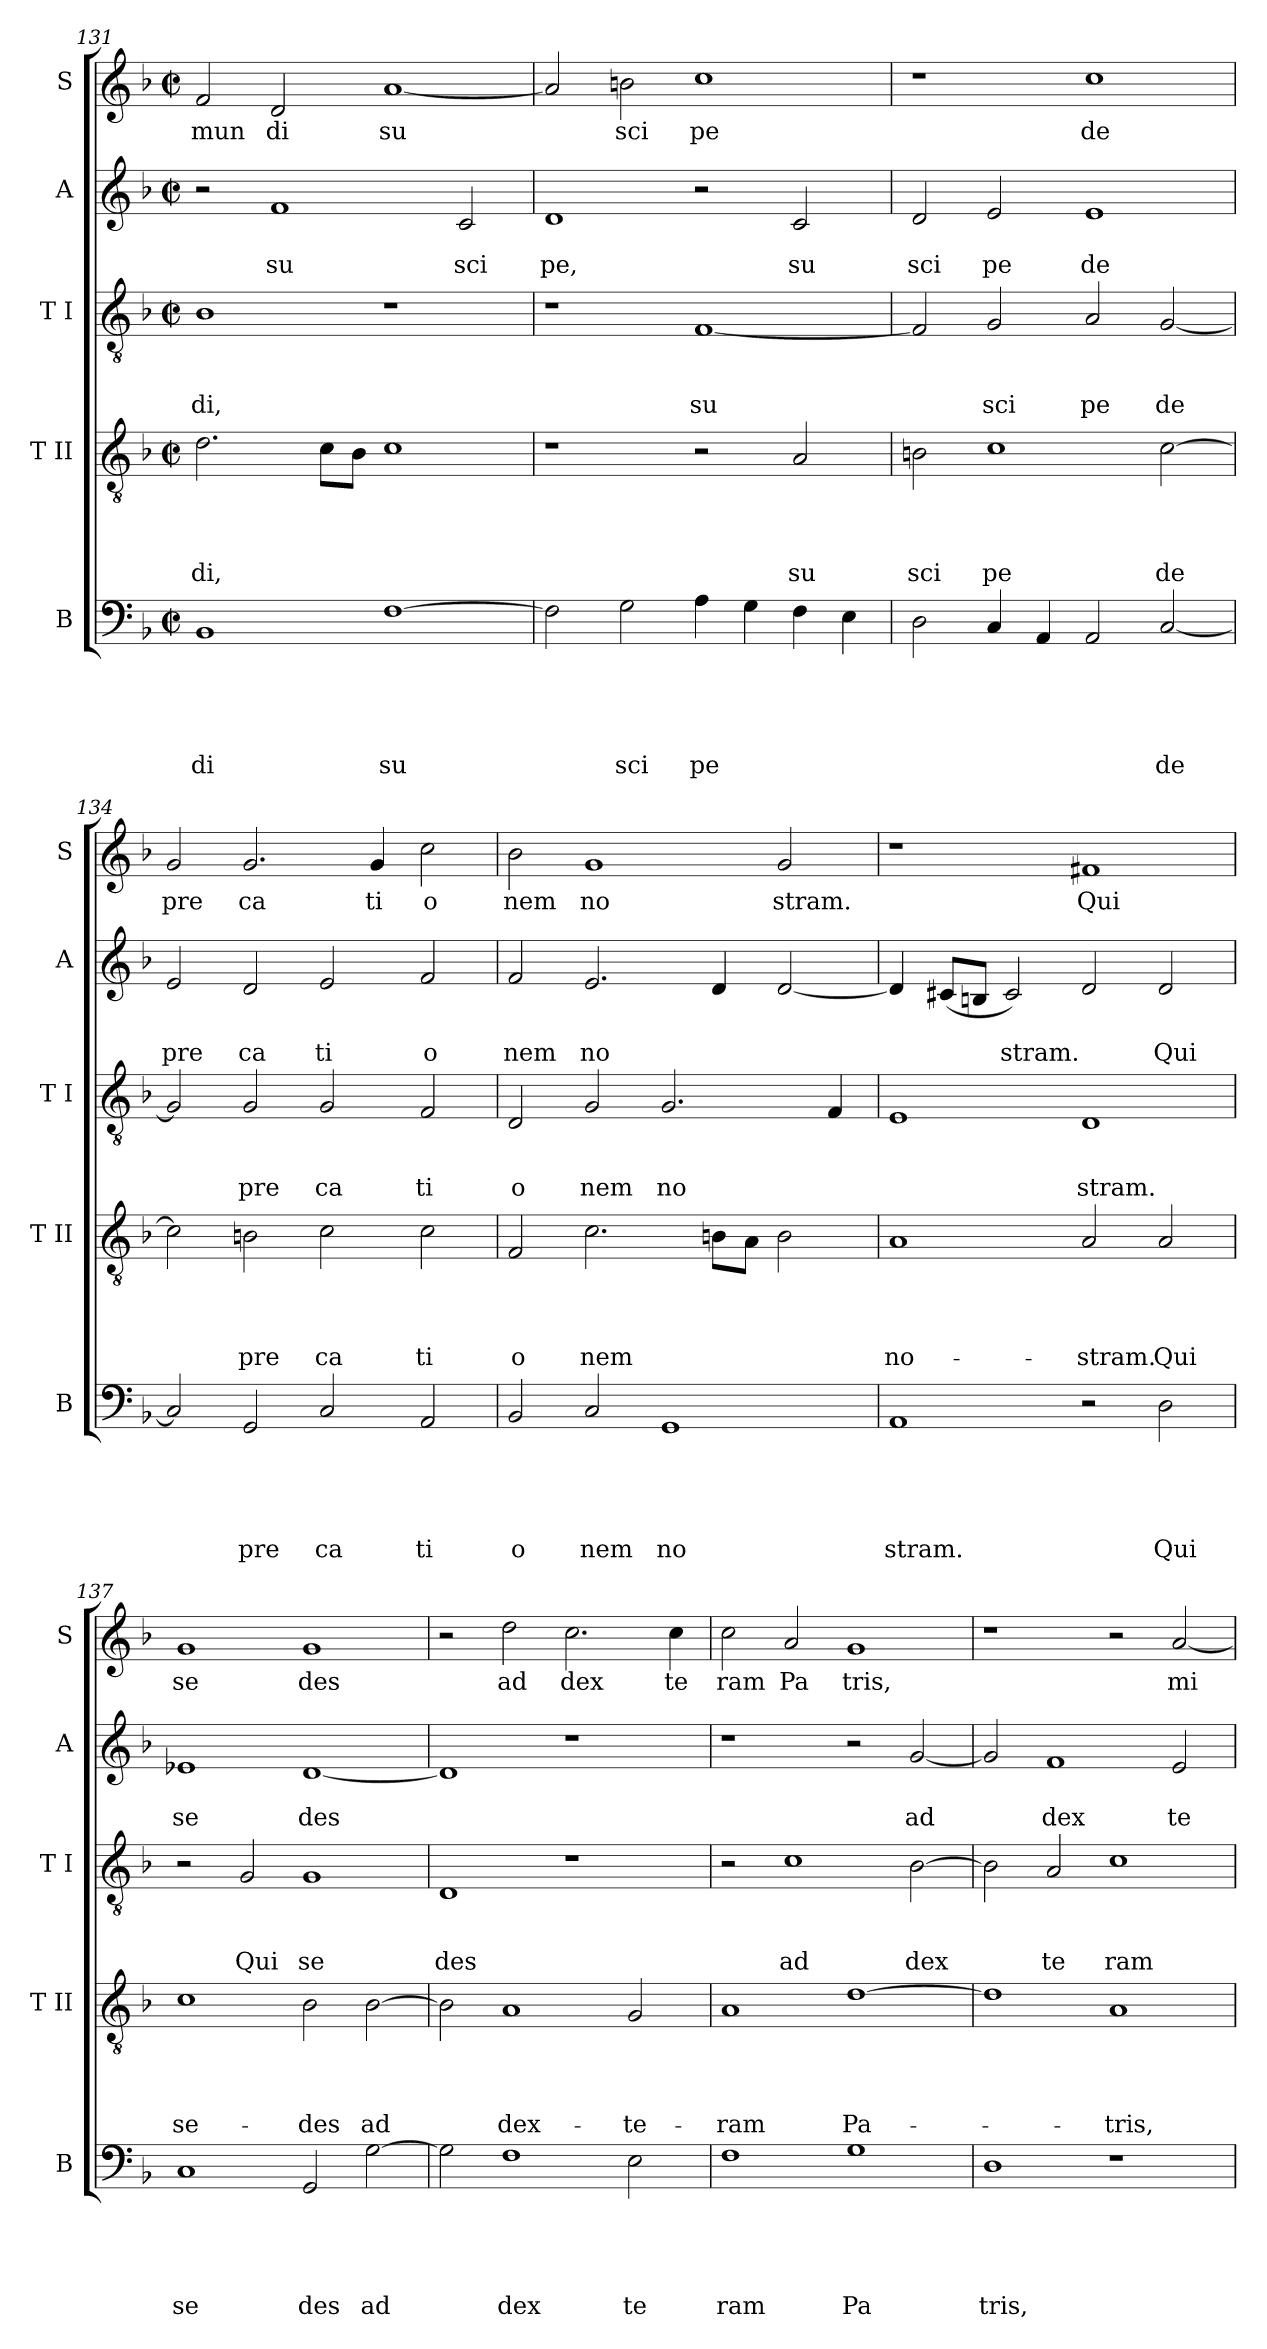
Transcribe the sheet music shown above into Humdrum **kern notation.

**kern	**text	**text	**text	**text	**text	**kern	**text	**text	**text	**text	**kern	**text	**text	**text	**kern	**text	**text	**kern	**text
*part5	*part5	*part5	*part5	*part5	*part5	*part4	*part4	*part4	*part4	*part4	*part3	*part3	*part3	*part3	*part2	*part2	*part2	*part1	*part1
*staff5	*staff5	*staff5	*staff5	*staff5	*staff5	*staff4	*staff4	*staff4	*staff4	*staff4	*staff3	*staff3	*staff3	*staff3	*staff2	*staff2	*staff2	*staff1	*staff1
*I"B	*	*	*	*	*	*I"T II	*	*	*	*	*I"T I	*	*	*	*I"A	*	*	*I"S	*
*I'B	*	*	*	*	*	*I'T II	*	*	*	*	*I'T I	*	*	*	*I'A	*	*	*I'S	*
*clefF4	*	*	*	*	*	*clefGv2	*	*	*	*	*clefGv2	*	*	*	*clefG2	*	*	*clefG2	*
*k[b-]	*	*	*	*	*	*k[b-]	*	*	*	*	*k[b-]	*	*	*	*k[b-]	*	*	*k[b-]	*
*F:	*	*	*	*	*	*F:	*	*	*	*	*F:	*	*	*	*F:	*	*	*F:	*
*M2/2	*	*	*	*	*	*M2/2	*	*	*	*	*M2/2	*	*	*	*M2/2	*	*	*M2/2	*
*met(c|)	*	*	*	*	*	*met(c|)	*	*	*	*	*met(c|)	*	*	*	*met(c|)	*	*	*met(c|)	*
=131	=131	=131	=131	=131	=131	=131	=131	=131	=131	=131	=131	=131	=131	=131	=131	=131	=131	=131	=131
!	!	!	!	!	!LO:LY:b	!	!	!	!	!LO:LY:b	!	!	!	!LO:LY:b	!	!	!	!	!LO:LY:b
1BB-	.	.	.	.	di	2.d\	.	.	.	di,	1B-	.	.	di,	2r	.	.	2f/	mun
!	!	!	!	!	!	!	!	!	!	!	!	!	!	!	!	!	!LO:LY:b	!	!LO:LY:b
.	.	.	.	.	.	.	.	.	.	.	.	.	.	.	1f	.	su	2d/	di
.	.	.	.	.	.	8c\L	.	.	.	.	.	.	.	.	.	.	.	.	.
.	.	.	.	.	.	8B-\J	.	.	.	.	.	.	.	.	.	.	.	.	.
!	!	!	!	!	!LO:LY:b	!	!	!	!	!	!	!	!	!	!	!	!	!	!LO:LY:b
[>1F	.	.	.	.	su	1c	.	.	.	.	1r	.	.	.	.	.	.	[<1a	su
!	!	!	!	!	!	!	!	!	!	!	!	!	!	!	!	!	!LO:LY:b	!	!
.	.	.	.	.	.	.	.	.	.	.	.	.	.	.	2c/	.	sci	.	.
=132	=132	=132	=132	=132	=132	=132	=132	=132	=132	=132	=132	=132	=132	=132	=132	=132	=132	=132	=132
!	!	!	!	!	!	!	!	!	!	!	!	!	!	!	!	!	!LO:LY:b	!	!
2F\]	.	.	.	.	.	1r	.	.	.	.	1r	.	.	.	1d	.	pe,	2a/]	.
!	!	!	!	!	!LO:LY:b	!	!	!	!	!	!	!	!	!	!	!	!	!	!LO:LY:b
2G\	.	.	.	.	sci	.	.	.	.	.	.	.	.	.	.	.	.	2bn\	sci
!	!	!	!	!	!LO:LY:b	!	!	!	!	!	!	!	!	!LO:LY:b	!	!	!	!	!LO:LY:b
4A\	.	.	.	.	pe	2r	.	.	.	.	[<1F	.	.	su	2r	.	.	1cc	pe
4G\	.	.	.	.	.	.	.	.	.	.	.	.	.	.	.	.	.	.	.
!	!	!	!	!	!	!	!	!	!	!LO:LY:b	!	!	!	!	!	!	!LO:LY:b	!	!
4F\	.	.	.	.	.	2A/	.	.	.	su	.	.	.	.	2c/	.	su	.	.
4E\	.	.	.	.	.	.	.	.	.	.	.	.	.	.	.	.	.	.	.
=133	=133	=133	=133	=133	=133	=133	=133	=133	=133	=133	=133	=133	=133	=133	=133	=133	=133	=133	=133
!	!	!	!	!	!	!	!	!	!	!LO:LY:b	!	!	!	!	!	!	!LO:LY:b	!	!
2D\	.	.	.	.	.	2Bn\	.	.	.	sci	2F/]	.	.	.	2d/	.	sci	1r	.
!	!	!	!	!	!	!	!	!	!	!LO:LY:b	!	!	!	!LO:LY:b	!	!	!LO:LY:b	!	!
4C/	.	.	.	.	.	1c	.	.	.	pe	2G/	.	.	sci	2e/	.	pe	.	.
4AA/	.	.	.	.	.	.	.	.	.	.	.	.	.	.	.	.	.	.	.
!	!	!	!	!	!	!	!	!	!	!	!	!	!	!LO:LY:b	!	!	!LO:LY:b	!	!LO:LY:b
2AA/	.	.	.	.	.	.	.	.	.	.	2A/	.	.	pe	1e	.	de	1cc	de
!	!	!	!	!	!LO:LY:b	!	!	!	!	!LO:LY:b	!	!	!	!LO:LY:b	!	!	!	!	!
[<2C/	.	.	.	.	de	[>2c\	.	.	.	de	[<2G/	.	.	de	.	.	.	.	.
=134	=134	=134	=134	=134	=134	=134	=134	=134	=134	=134	=134	=134	=134	=134	=134	=134	=134	=134	=134
!	!	!	!	!	!	!	!	!	!	!	!	!	!	!	!	!	!LO:LY:b	!	!LO:LY:b
2C/]	.	.	.	.	.	2c\]	.	.	.	.	2G/]	.	.	.	2e/	.	pre	2g/	pre
!	!	!	!	!	!LO:LY:b	!	!	!	!	!LO:LY:b	!	!	!	!LO:LY:b	!	!	!LO:LY:b	!	!LO:LY:b
2GG/	.	.	.	.	pre	2Bn\	.	.	.	pre	2G/	.	.	pre	2d/	.	ca	2.g/	ca
!	!	!	!	!	!LO:LY:b	!	!	!	!	!LO:LY:b	!	!	!	!LO:LY:b	!	!	!LO:LY:b	!	!
2C/	.	.	.	.	ca	2c\	.	.	.	ca	2G/	.	.	ca	2e/	.	ti	.	.
!	!	!	!	!	!	!	!	!	!	!	!	!	!	!	!	!	!	!	!LO:LY:b
.	.	.	.	.	.	.	.	.	.	.	.	.	.	.	.	.	.	4g/	ti
!	!	!	!	!	!LO:LY:b	!	!	!	!	!LO:LY:b	!	!	!	!LO:LY:b	!	!	!LO:LY:b	!	!LO:LY:b
2AA/	.	.	.	.	ti	2c\	.	.	.	ti	2F/	.	.	ti	2f/	.	o	2cc\	o
=135	=135	=135	=135	=135	=135	=135	=135	=135	=135	=135	=135	=135	=135	=135	=135	=135	=135	=135	=135
!	!	!	!	!	!LO:LY:b	!	!	!	!	!LO:LY:b	!	!	!	!LO:LY:b	!	!	!LO:LY:b	!	!LO:LY:b
2BB-/	.	.	.	.	o	2F/	.	.	.	o	2D/	.	.	o	2f/	.	nem	2b-\	nem
!	!	!	!	!	!LO:LY:b	!	!	!	!	!LO:LY:b	!	!	!	!LO:LY:b	!	!	!LO:LY:b	!	!LO:LY:b
2C/	.	.	.	.	nem	2.c\	.	.	.	nem	2G/	.	.	nem	2.e/	.	no	1g	no
!	!	!	!	!	!LO:LY:b	!	!	!	!	!	!	!	!	!LO:LY:b	!	!	!	!	!
1GG	.	.	.	.	no	.	.	.	.	.	2.G/	.	.	no	.	.	.	.	.
.	.	.	.	.	.	8B\L	.	.	.	.	.	.	.	.	4d/	.	.	.	.
.	.	.	.	.	.	8A\J	.	.	.	.	.	.	.	.	.	.	.	.	.
!	!	!	!	!	!	!	!	!	!	!	!	!	!	!	!	!	!	!	!LO:LY:b
.	.	.	.	.	.	2B\	.	.	.	.	.	.	.	.	[>2d/	.	.	2g/	stram.
.	.	.	.	.	.	.	.	.	.	.	4F/	.	.	.	.	.	.	.	.
!!LO:PB:g=z
=136	=136	=136	=136	=136	=136	=136	=136	=136	=136	=136	=136	=136	=136	=136	=136	=136	=136	=136	=136
!	!	!	!	!	!LO:LY:b	!	!	!	!	!LO:LY:b	!	!	!	!	!	!	!	!	!
1AA	.	.	.	.	stram.	1A	.	.	.	no-	1E	.	.	.	4d/]	.	.	1r	.
.	.	.	.	.	.	.	.	.	.	.	.	.	.	.	(<8c#/L	.	.	.	.
.	.	.	.	.	.	.	.	.	.	.	.	.	.	.	8B/J	.	.	.	.
!	!	!	!	!	!	!	!	!	!	!	!	!	!	!	!	!	!LO:LY:b	!	!
.	.	.	.	.	.	.	.	.	.	.	.	.	.	.	2c#/)	.	stram.	.	.
!	!	!	!	!	!	!	!	!	!	!LO:LY:b	!	!	!	!LO:LY:b	!	!	!	!	!LO:LY:b
2r	.	.	.	.	.	2A/	.	.	.	-stram.	1D	.	.	stram.	2d/	.	.	1f#X	Qui
!	!	!	!	!	!LO:LY:b	!	!	!	!	!LO:LY:b	!	!	!	!	!	!	!LO:LY:b	!	!
2D\	.	.	.	.	Qui	2A/	.	.	.	Qui	.	.	.	.	2d/	.	Qui	.	.
=137	=137	=137	=137	=137	=137	=137	=137	=137	=137	=137	=137	=137	=137	=137	=137	=137	=137	=137	=137
!	!	!	!	!	!LO:LY:b	!	!	!	!	!LO:LY:b	!	!	!	!	!	!	!LO:LY:b	!	!LO:LY:b
1C	.	.	.	.	se	1c	.	.	.	se-	2r	.	.	.	1e-X	.	se	1g	se
!	!	!	!	!	!	!	!	!	!	!	!	!	!	!LO:LY:b	!	!	!	!	!
.	.	.	.	.	.	.	.	.	.	.	2G/	.	.	Qui	.	.	.	.	.
!	!	!	!	!	!LO:LY:b	!	!	!	!	!LO:LY:b	!	!	!	!LO:LY:b	!	!	!LO:LY:b	!	!LO:LY:b
2GG/	.	.	.	.	des	2B-\	.	.	.	-des	1G	.	.	se	[<1d	.	des	1g	des
!	!	!	!	!	!LO:LY:b	!	!	!	!	!LO:LY:b	!	!	!	!	!	!	!	!	!
[>2G\	.	.	.	.	ad	[>2B-\	.	.	.	ad	.	.	.	.	.	.	.	.	.
=138	=138	=138	=138	=138	=138	=138	=138	=138	=138	=138	=138	=138	=138	=138	=138	=138	=138	=138	=138
!	!	!	!	!	!	!	!	!	!	!	!	!	!	!LO:LY:b	!	!	!	!	!
2G\]	.	.	.	.	.	2B-\]	.	.	.	.	1D	.	.	des	1d]	.	.	2r	.
!	!	!	!	!	!LO:LY:b	!	!	!	!	!LO:LY:b	!	!	!	!	!	!	!	!	!LO:LY:b
1F	.	.	.	.	dex	1A	.	.	.	dex-	.	.	.	.	.	.	.	2dd\	ad
!	!	!	!	!	!	!	!	!	!	!	!	!	!	!	!	!	!	!	!LO:LY:b
.	.	.	.	.	.	.	.	.	.	.	1r	.	.	.	1r	.	.	2.cc\	dex
!	!	!	!	!	!LO:LY:b	!	!	!	!	!LO:LY:b	!	!	!	!	!	!	!	!	!
2E\	.	.	.	.	te	2G/	.	.	.	-te-	.	.	.	.	.	.	.	.	.
!	!	!	!	!	!	!	!	!	!	!	!	!	!	!	!	!	!	!	!LO:LY:b
.	.	.	.	.	.	.	.	.	.	.	.	.	.	.	.	.	.	4cc\	te
=139	=139	=139	=139	=139	=139	=139	=139	=139	=139	=139	=139	=139	=139	=139	=139	=139	=139	=139	=139
!	!	!	!	!	!LO:LY:b	!	!	!	!	!LO:LY:b	!	!	!	!	!	!	!	!	!LO:LY:b
1F	.	.	.	.	ram	1A	.	.	.	-ram	2r	.	.	.	1r	.	.	2cc\	ram
!	!	!	!	!	!	!	!	!	!	!	!	!	!	!LO:LY:b	!	!	!	!	!LO:LY:b
.	.	.	.	.	.	.	.	.	.	.	1c	.	.	ad	.	.	.	2a/	Pa
!	!	!	!	!	!LO:LY:b	!	!	!	!	!LO:LY:b	!	!	!	!	!	!	!	!	!LO:LY:b
1G	.	.	.	.	Pa	[>1d	.	.	.	Pa-	.	.	.	.	2r	.	.	1g	tris,
!	!	!	!	!	!	!	!	!	!	!	!	!	!	!LO:LY:b	!	!	!LO:LY:b	!	!
.	.	.	.	.	.	.	.	.	.	.	[>2B-\	.	.	dex	[<2g/	.	ad	.	.
=140	=140	=140	=140	=140	=140	=140	=140	=140	=140	=140	=140	=140	=140	=140	=140	=140	=140	=140	=140
!	!	!	!	!	!LO:LY:b	!	!	!	!	!	!	!	!	!	!	!	!	!	!
1D	.	.	.	.	tris,	1d]	.	.	.	.	2B-\]	.	.	.	2g/]	.	.	1r	.
!	!	!	!	!	!	!	!	!	!	!	!	!	!	!LO:LY:b	!	!	!LO:LY:b	!	!
.	.	.	.	.	.	.	.	.	.	.	2A/	.	.	te	1f	.	dex	.	.
!	!	!	!	!	!	!	!	!	!	!LO:LY:b	!	!	!	!LO:LY:b	!	!	!	!	!
1r	.	.	.	.	.	1A	.	.	.	-tris,	1c	.	.	ram	.	.	.	2r	.
!	!	!	!	!	!	!	!	!	!	!	!	!	!	!	!	!	!LO:LY:b	!	!LO:LY:b
.	.	.	.	.	.	.	.	.	.	.	.	.	.	.	2e/	.	te	[<2a/	mi
=	=	=	=	=	=	=	=	=	=	=	=	=	=	=	=	=	=	=	=
*-	*-	*-	*-	*-	*-	*-	*-	*-	*-	*-	*-	*-	*-	*-	*-	*-	*-	*-	*-
